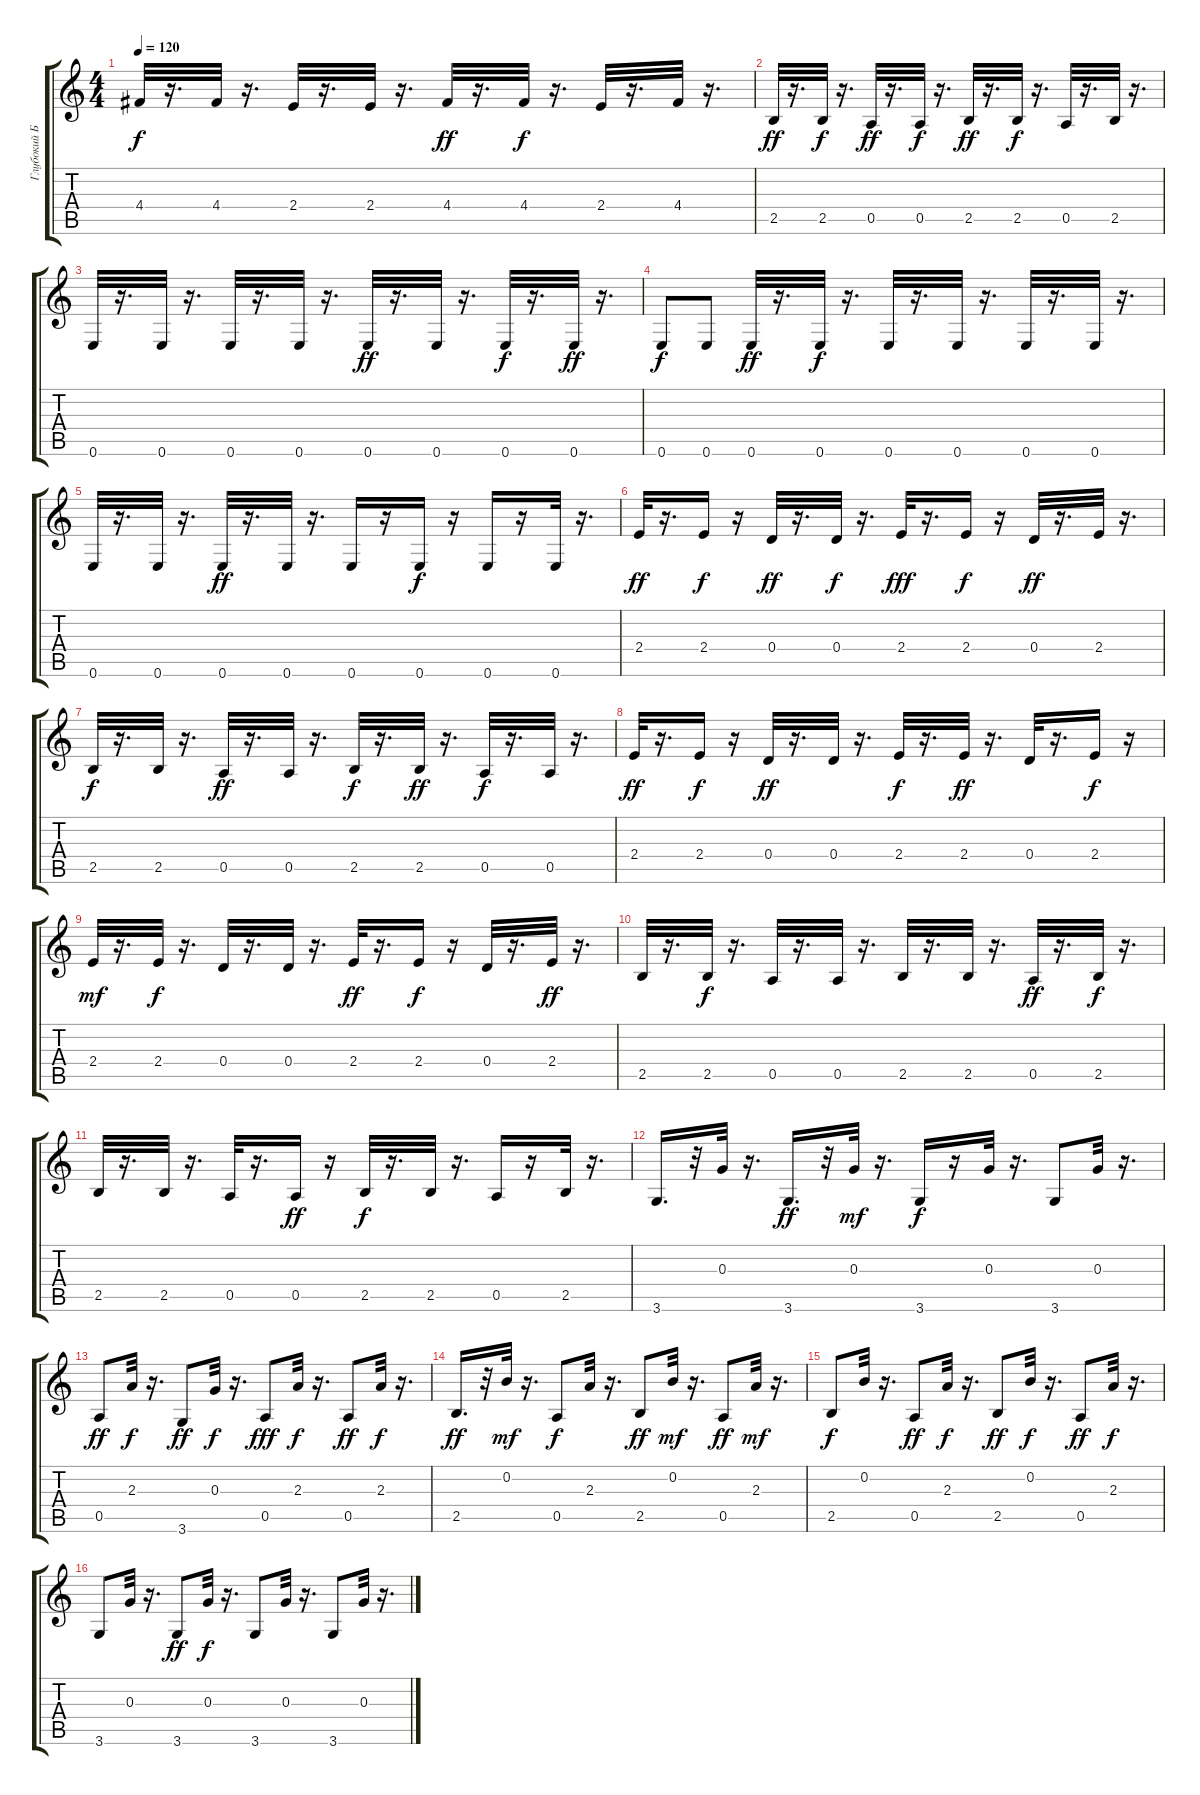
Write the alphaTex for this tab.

\track ("Глубокий Бас 2" "Глубокий Б") {instrument slapbass2}
\staff {score tabs}
\tuning (E4 B3 G3 D3 A2 E2) {hide}
\ts (4 4)
\tempo 120
\clef g2
\ks c
4.4.32{dy f} r.16{d} 4.4.32 r.16{d} 2.4.32 r.16{d} 2.4.32 r.16{d} 4.4.32{dy ff} r.16{d} 4.4.32{dy f} r.16{d} 2.4.32 r.16{d} 4.4.32 r.16{d} |
2.5.32{dy ff} r.16{d} 2.5.32{dy f} r.16{d} 0.5.32{dy ff} r.16{d} 0.5.32{dy f} r.16{d} 2.5.32{dy ff} r.16{d} 2.5.32{dy f} r.16{d} 0.5.32 r.16{d} 2.5.32 r.16{d} |
0.6.32 r.16{d} 0.6.32 r.16{d} 0.6.32 r.16{d} 0.6.32 r.16{d} 0.6.32{dy ff} r.16{d} 0.6.32 r.16{d} 0.6.32{dy f} r.16{d} 0.6.32{dy ff} r.16{d} |
0.6.8{dy f} 0.6.8 0.6.32{dy ff} r.16{d} 0.6.32{dy f} r.16{d} 0.6.32 r.16{d} 0.6.32 r.16{d} 0.6.32 r.16{d} 0.6.32 r.16{d} |
0.6.32 r.16{d} 0.6.32 r.16{d} 0.6.32{dy ff} r.16{d} 0.6.32 r.16{d} 0.6.16 r.16 0.6.16{dy f} r.16 0.6.16 r.16 0.6.32 r.16{d} |
2.4.32{dy ff} r.16{d} 2.4.16{dy f} r.16 0.4.32{dy ff} r.16{d} 0.4.32{dy f} r.16{d} 2.4.32{dy fff} r.16{d} 2.4.16{dy f} r.16 0.4.32{dy ff} r.16{d} 2.4.32 r.16{d} |
2.5.32{dy f} r.16{d} 2.5.32 r.16{d} 0.5.32{dy ff} r.16{d} 0.5.32 r.16{d} 2.5.32{dy f} r.16{d} 2.5.32{dy ff} r.16{d} 0.5.32{dy f} r.16{d} 0.5.32 r.16{d} |
2.4.32{dy ff} r.16{d} 2.4.16{dy f} r.16 0.4.32{dy ff} r.16{d} 0.4.32 r.16{d} 2.4.32{dy f} r.16{d} 2.4.32{dy ff} r.16{d} 0.4.32 r.16{d} 2.4.16{dy f} r.16 |
2.4.32{dy mf} r.16{d} 2.4.32{dy f} r.16{d} 0.4.32 r.16{d} 0.4.32 r.16{d} 2.4.32{dy ff} r.16{d} 2.4.16{dy f} r.16 0.4.32 r.16{d} 2.4.32{dy ff} r.16{d} |
2.5.32 r.16{d} 2.5.32{dy f} r.16{d} 0.5.32 r.16{d} 0.5.32 r.16{d} 2.5.32 r.16{d} 2.5.32 r.16{d} 0.5.32{dy ff} r.16{d} 2.5.32{dy f} r.16{d} |
2.5.32 r.16{d} 2.5.32 r.16{d} 0.5.32 r.16{d} 0.5.16{dy ff} r.16 2.5.32{dy f} r.16{d} 2.5.32 r.16{d} 0.5.16 r.16 2.5.32 r.16{d} |
3.6.16{d} r.32 0.3.32 r.16{d} 3.6.16{d dy ff} r.32 0.3.32{dy mf} r.16{d} 3.6.16{dy f} r.16 0.3.32 r.16{d} 3.6.8 0.3.32 r.16{d} |
0.5.8{dy ff} 2.3.32{dy f} r.16{d} 3.6.8{dy ff} 0.3.32{dy f} r.16{d} 0.5.8{dy fff} 2.3.32{dy f} r.16{d} 0.5.8{dy ff} 2.3.32{dy f} r.16{d} |
2.5.16{d dy ff} r.32 0.2.32{dy mf} r.16{d} 0.5.8{dy f} 2.3.32 r.16{d} 2.5.8{dy ff} 0.2.32{dy mf} r.16{d} 0.5.8{dy ff} 2.3.32{dy mf} r.16{d} |
2.5.8{dy f} 0.2.32 r.16{d} 0.5.8{dy ff} 2.3.32{dy f} r.16{d} 2.5.8{dy ff} 0.2.32{dy f} r.16{d} 0.5.8{dy ff} 2.3.32{dy f} r.16{d} |
3.6.8 0.3.32 r.16{d} 3.6.8{dy ff} 0.3.32{dy f} r.16{d} 3.6.8 0.3.32 r.16{d} 3.6.8 0.3.32 r.16{d}
